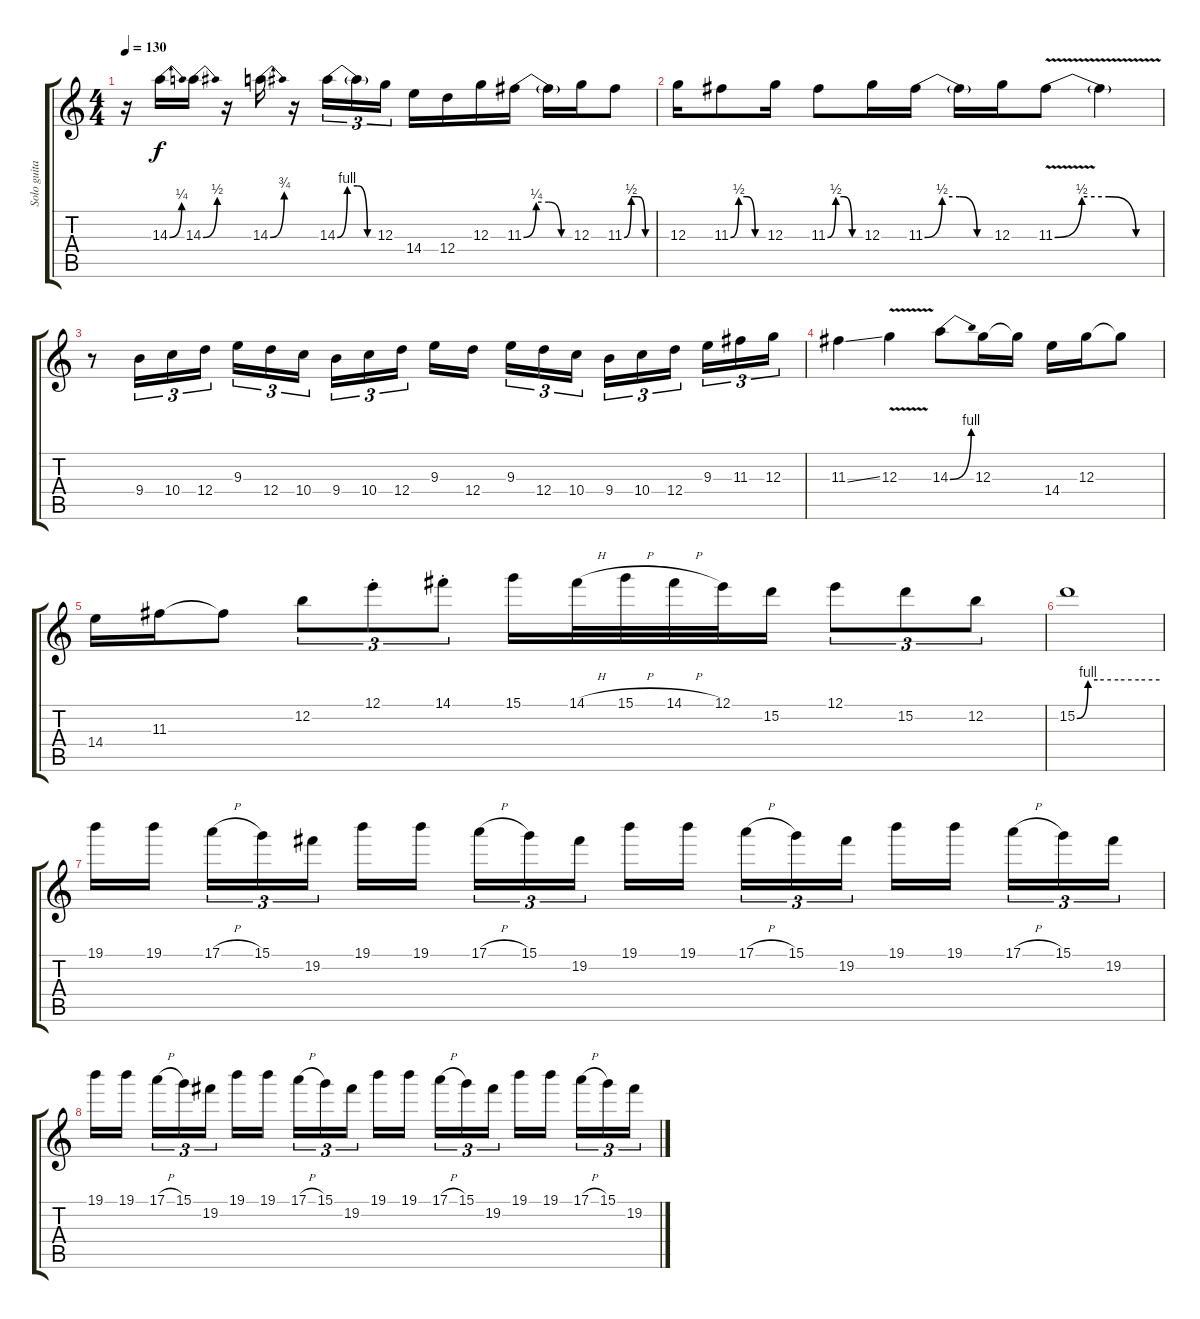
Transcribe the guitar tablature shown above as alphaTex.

\track ("Solo guitar" "Solo guita") {instrument distortionguitar}
\staff {score tabs}
\tuning (E4 B3 G3 D3 A2 E2) {hide}
\ts (4 4)
\tempo 130
\clef g2
\ks c
r.16{dy f} 14.3{be (bend 0 0 60 1)}.16 14.3{be (bend 0 0 60 2)}.16 r.16 14.3{be (bend 0 0 60 3)}.16 r.16 14.3{be (custom 0 0 15 4 30 4 45 0 60 0)}.16{tu (3 2)} 14.3{t}.16{tu (3 2)} 12.3.16{tu (3 2)} 14.4.16 12.4.16 12.3.16 11.3{be (custom 0 0 15 1 30 1 45 0 60 0)}.16 11.3{t}.16 12.3.16 11.3{be (custom 0 0 15 2 30 2 45 0 60 0)}.8 |
12.3.16 11.3{be (custom 0 0 15 2 30 2 45 0 60 0)}.8 12.3.16 11.3{be (custom 0 0 15 2 30 2 45 0 60 0)}.8 12.3.16 11.3{be (custom 0 0 15 2 30 2 45 0 60 0)}.16 11.3{t}.16 12.3.16 11.3{be (custom 0 0 15 2 30 2 45 0 60 0) v}.8 11.3{t}.4 |
r.8 9.4.16{tu (3 2)} 10.4.16{tu (3 2)} 12.4.16{tu (3 2)} 9.3.16{tu (3 2)} 12.4.16{tu (3 2)} 10.4.16{tu (3 2)} 9.4.16{tu (3 2)} 10.4.16{tu (3 2)} 12.4.16{tu (3 2)} 9.3.16 12.4.16 9.3.16{tu (3 2)} 12.4.16{tu (3 2)} 10.4.16{tu (3 2)} 9.4.16{tu (3 2)} 10.4.16{tu (3 2)} 12.4.16{tu (3 2)} 9.3.16{tu (3 2)} 11.3.16{tu (3 2)} 12.3.16{tu (3 2)} |
11.3{ss}.4 12.3{v}.4 14.3{be (bend 0 0 60 4)}.8 12.3.16 12.3{t}.16 14.4.16 12.3.16 12.3{t}.8 |
14.4.16 11.3.16 11.3{t}.8 12.2.8{tu (3 2)} 12.1{st}.8{tu (3 2)} 14.1{st}.8{tu (3 2)} 15.1.16 14.1{h}.32 15.1{h}.32 14.1{h}.32 12.1.32 15.2.16 12.1.8{tu (3 2)} 15.2.8{tu (3 2)} 12.2.8{tu (3 2)} |
15.2{be (custom 0 0 8 4 15 4 30 4 45 4 60 4)}.1 |
19.1.16 19.1.16 17.1{h}.16{tu (3 2)} 15.1.16{tu (3 2)} 19.2.16{tu (3 2)} 19.1.16 19.1.16 17.1{h}.16{tu (3 2)} 15.1.16{tu (3 2)} 19.2.16{tu (3 2)} 19.1.16 19.1.16 17.1{h}.16{tu (3 2)} 15.1.16{tu (3 2)} 19.2.16{tu (3 2)} 19.1.16 19.1.16 17.1{h}.16{tu (3 2)} 15.1.16{tu (3 2)} 19.2.16{tu (3 2)} |
19.1.16 19.1.16 17.1{h}.16{tu (3 2)} 15.1.16{tu (3 2)} 19.2.16{tu (3 2)} 19.1.16 19.1.16 17.1{h}.16{tu (3 2)} 15.1.16{tu (3 2)} 19.2.16{tu (3 2)} 19.1.16 19.1.16 17.1{h}.16{tu (3 2)} 15.1.16{tu (3 2)} 19.2.16{tu (3 2)} 19.1.16 19.1.16 17.1{h}.16{tu (3 2)} 15.1.16{tu (3 2)} 19.2.16{tu (3 2)}
